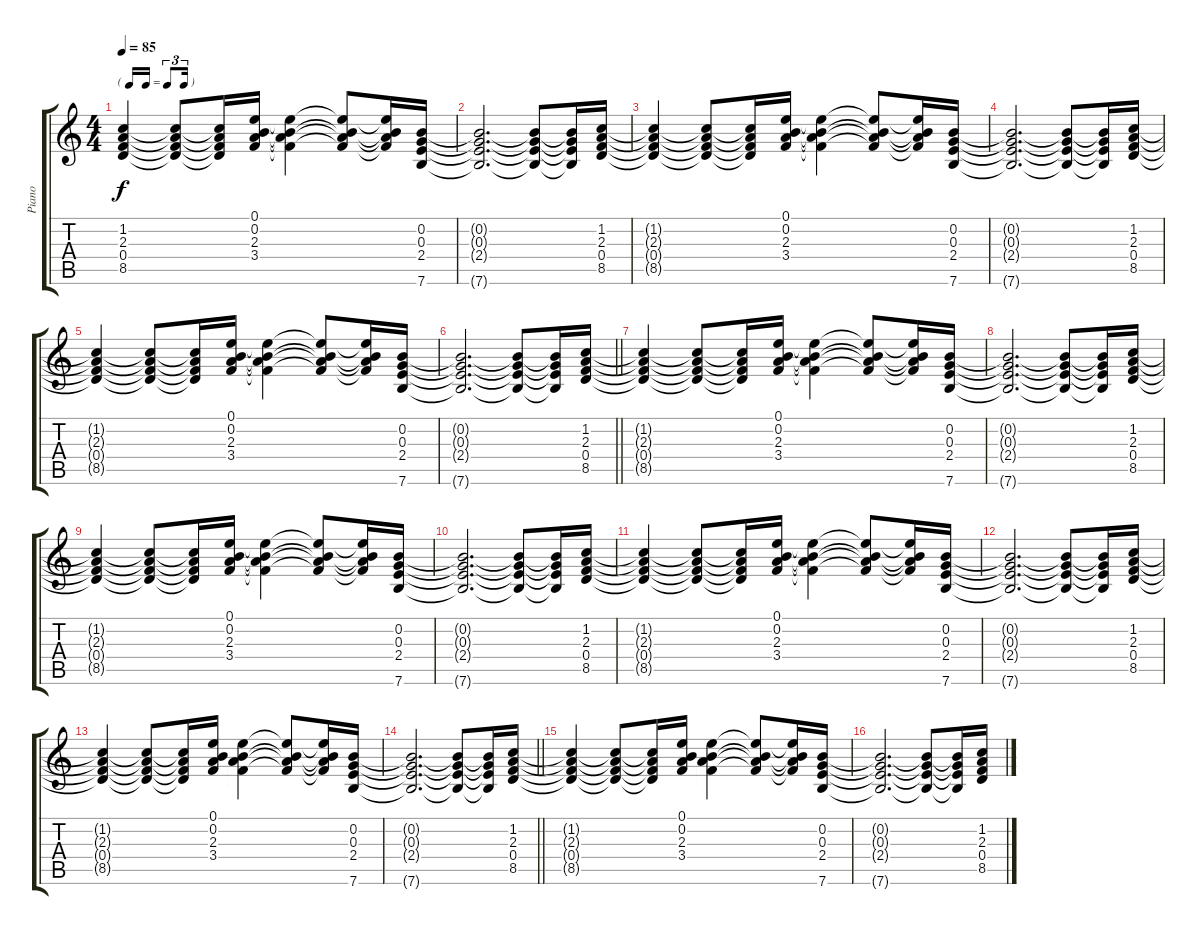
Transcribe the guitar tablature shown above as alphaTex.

\track ("Piano" "Piano") {instrument electricguitarjazz}
\staff {score tabs}
\tuning (E4 B3 G3 D3 A2 E2) {hide}
\ts (4 4)
\tf triplet16th
\tempo 85
\clef g2
\ks c
(1.2{t} 2.3{t} 0.4{t} 8.5{t}).4{dy f} (1.2{t} 2.3{t} 0.4{t} 8.5{t}).8 (1.2{t} 2.3{t} 0.4{t} 8.5{t}).16 (0.1 0.2 2.3 3.4).16 (0.1{t} 0.2{t} 2.3{t} 3.4{t}).4 (0.1{t} 0.2{t} 2.3{t} 3.4{t}).8 (0.1{t} 0.2{t} 2.3{t} 3.4{t}).16 (0.2 0.3 2.4 7.6).16 |
(0.2{t} 0.3{t} 2.4{t} 7.6{t}).2{d} (0.2{t} 0.3{t} 2.4{t} 7.6{t}).8 (0.2{t} 0.3{t} 2.4{t} 7.6{t}).16 (1.2 2.3 0.4 8.5).16 |
(1.2{t} 2.3{t} 0.4{t} 8.5{t}).4 (1.2{t} 2.3{t} 0.4{t} 8.5{t}).8 (1.2{t} 2.3{t} 0.4{t} 8.5{t}).16 (0.1 0.2 2.3 3.4).16 (0.1{t} 0.2{t} 2.3{t} 3.4{t}).4 (0.1{t} 0.2{t} 2.3{t} 3.4{t}).8 (0.1{t} 0.2{t} 2.3{t} 3.4{t}).16 (0.2 0.3 2.4 7.6).16 |
(0.2{t} 0.3{t} 2.4{t} 7.6{t}).2{d} (0.2{t} 0.3{t} 2.4{t} 7.6{t}).8 (0.2{t} 0.3{t} 2.4{t} 7.6{t}).16 (1.2 2.3 0.4 8.5).16 |
(1.2{t} 2.3{t} 0.4{t} 8.5{t}).4 (1.2{t} 2.3{t} 0.4{t} 8.5{t}).8 (1.2{t} 2.3{t} 0.4{t} 8.5{t}).16 (0.1 0.2 2.3 3.4).16 (0.1{t} 0.2{t} 2.3{t} 3.4{t}).4 (0.1{t} 0.2{t} 2.3{t} 3.4{t}).8 (0.1{t} 0.2{t} 2.3{t} 3.4{t}).16 (0.2 0.3 2.4 7.6).16 |
\barLineRight lightlight
(0.2{t} 0.3{t} 2.4{t} 7.6{t}).2{d} (0.2{t} 0.3{t} 2.4{t} 7.6{t}).8 (0.2{t} 0.3{t} 2.4{t} 7.6{t}).16 (1.2 2.3 0.4 8.5).16 |
(1.2{t} 2.3{t} 0.4{t} 8.5{t}).4 (1.2{t} 2.3{t} 0.4{t} 8.5{t}).8 (1.2{t} 2.3{t} 0.4{t} 8.5{t}).16 (0.1 0.2 2.3 3.4).16 (0.1{t} 0.2{t} 2.3{t} 3.4{t}).4 (0.1{t} 0.2{t} 2.3{t} 3.4{t}).8 (0.1{t} 0.2{t} 2.3{t} 3.4{t}).16 (0.2 0.3 2.4 7.6).16 |
(0.2{t} 0.3{t} 2.4{t} 7.6{t}).2{d} (0.2{t} 0.3{t} 2.4{t} 7.6{t}).8 (0.2{t} 0.3{t} 2.4{t} 7.6{t}).16 (1.2 2.3 0.4 8.5).16 |
(1.2{t} 2.3{t} 0.4{t} 8.5{t}).4 (1.2{t} 2.3{t} 0.4{t} 8.5{t}).8 (1.2{t} 2.3{t} 0.4{t} 8.5{t}).16 (0.1 0.2 2.3 3.4).16 (0.1{t} 0.2{t} 2.3{t} 3.4{t}).4 (0.1{t} 0.2{t} 2.3{t} 3.4{t}).8 (0.1{t} 0.2{t} 2.3{t} 3.4{t}).16 (0.2 0.3 2.4 7.6).16 |
(0.2{t} 0.3{t} 2.4{t} 7.6{t}).2{d} (0.2{t} 0.3{t} 2.4{t} 7.6{t}).8 (0.2{t} 0.3{t} 2.4{t} 7.6{t}).16 (1.2 2.3 0.4 8.5).16 |
(1.2{t} 2.3{t} 0.4{t} 8.5{t}).4 (1.2{t} 2.3{t} 0.4{t} 8.5{t}).8 (1.2{t} 2.3{t} 0.4{t} 8.5{t}).16 (0.1 0.2 2.3 3.4).16 (0.1{t} 0.2{t} 2.3{t} 3.4{t}).4 (0.1{t} 0.2{t} 2.3{t} 3.4{t}).8 (0.1{t} 0.2{t} 2.3{t} 3.4{t}).16 (0.2 0.3 2.4 7.6).16 |
(0.2{t} 0.3{t} 2.4{t} 7.6{t}).2{d} (0.2{t} 0.3{t} 2.4{t} 7.6{t}).8 (0.2{t} 0.3{t} 2.4{t} 7.6{t}).16 (1.2 2.3 0.4 8.5).16 |
(1.2{t} 2.3{t} 0.4{t} 8.5{t}).4 (1.2{t} 2.3{t} 0.4{t} 8.5{t}).8 (1.2{t} 2.3{t} 0.4{t} 8.5{t}).16 (0.1 0.2 2.3 3.4).16 (0.1{t} 0.2{t} 2.3{t} 3.4{t}).4 (0.1{t} 0.2{t} 2.3{t} 3.4{t}).8 (0.1{t} 0.2{t} 2.3{t} 3.4{t}).16 (0.2 0.3 2.4 7.6).16 |
\barLineRight lightlight
(0.2{t} 0.3{t} 2.4{t} 7.6{t}).2{d} (0.2{t} 0.3{t} 2.4{t} 7.6{t}).8 (0.2{t} 0.3{t} 2.4{t} 7.6{t}).16 (1.2 2.3 0.4 8.5).16 |
(1.2{t} 2.3{t} 0.4{t} 8.5{t}).4 (1.2{t} 2.3{t} 0.4{t} 8.5{t}).8 (1.2{t} 2.3{t} 0.4{t} 8.5{t}).16 (0.1 0.2 2.3 3.4).16 (0.1{t} 0.2{t} 2.3{t} 3.4{t}).4 (0.1{t} 0.2{t} 2.3{t} 3.4{t}).8 (0.1{t} 0.2{t} 2.3{t} 3.4{t}).16 (0.2 0.3 2.4 7.6).16 |
(0.2{t} 0.3{t} 2.4{t} 7.6{t}).2{d} (0.2{t} 0.3{t} 2.4{t} 7.6{t}).8 (0.2{t} 0.3{t} 2.4{t} 7.6{t}).16 (1.2 2.3 0.4 8.5).16
